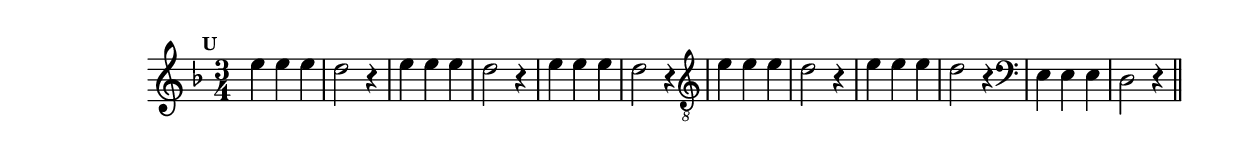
%% -*- coding: utf-8 -*-
\version "2.14.1"

%% \header { texidoc="Perguntas e Respostas"}

\relative c'' {

  \override Staff.TimeSignature #'style = #'()
  \time 3/4 
  \override Score.BarNumber #'transparent = ##t
  \override Score.RehearsalMark #'font-size = #-2
  \override Score.BarNumber #'transparent = ##t
  \set Score.markFormatter = #format-mark-numbers
  \key d \minor

  \mark 20

  %% CAVAQUINHO - BANJO
  \tag #'cv {
    e4 e e | d2 r4 
  }

  %% BANDOLIM
  \tag #'bd {
    e4 e e | d2 r4 
  }

  %% VIOLA
  \tag #'va {
    e4 e e | d2 r4 
  }

  %% VIOLÃO TENOR
  \tag #'vt {
    \clef "G_8"
    e,4 e e | d2 r4             
  }

  %% VIOLÃO
  \tag #'vi {
    \clef "G_8"
    e4 e e | d2 r4 
  }

  %% BAIXO - BAIXOLÃO
  \tag #'bx {
    \clef bass
    e,4 e e | d2 r4              
  }


  %% END DOCUMENT
  \bar "||"
}
